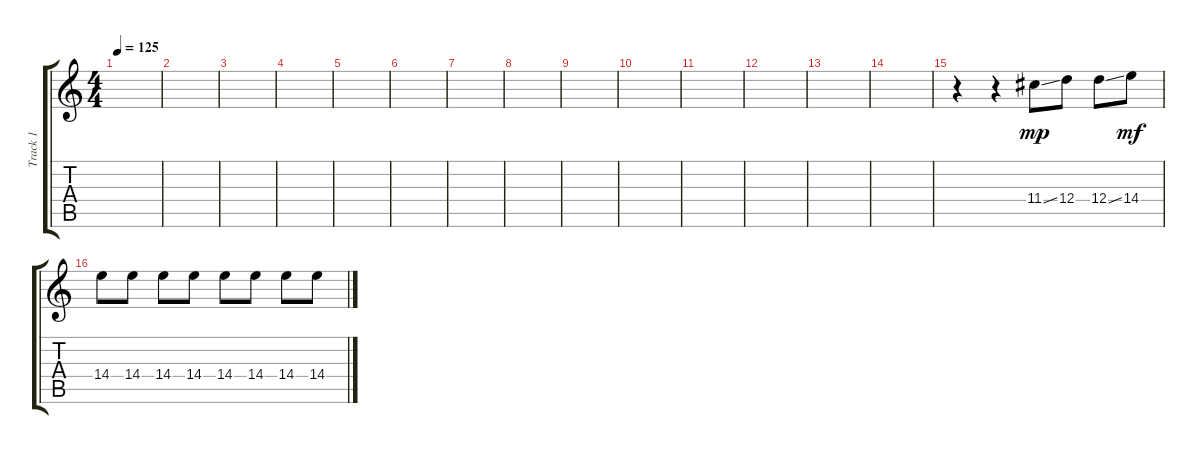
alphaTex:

\track ("Track 1" "Track 1") {instrument overdrivenguitar}
\staff {score tabs}
\tuning (E4 B3 G3 D3 A2 E2) {hide}
\ts (4 4)
\tempo 125
\clef g2
\ks c
|
|
|
|
|
|
|
|
|
|
|
|
|
|
r.4 r.4 11.4{ss}.8{dy mp} 12.4.8 12.4{ss}.8 14.4.8{dy mf} |
14.4.8 14.4.8 14.4.8 14.4.8 14.4.8 14.4.8 14.4.8 14.4.8
